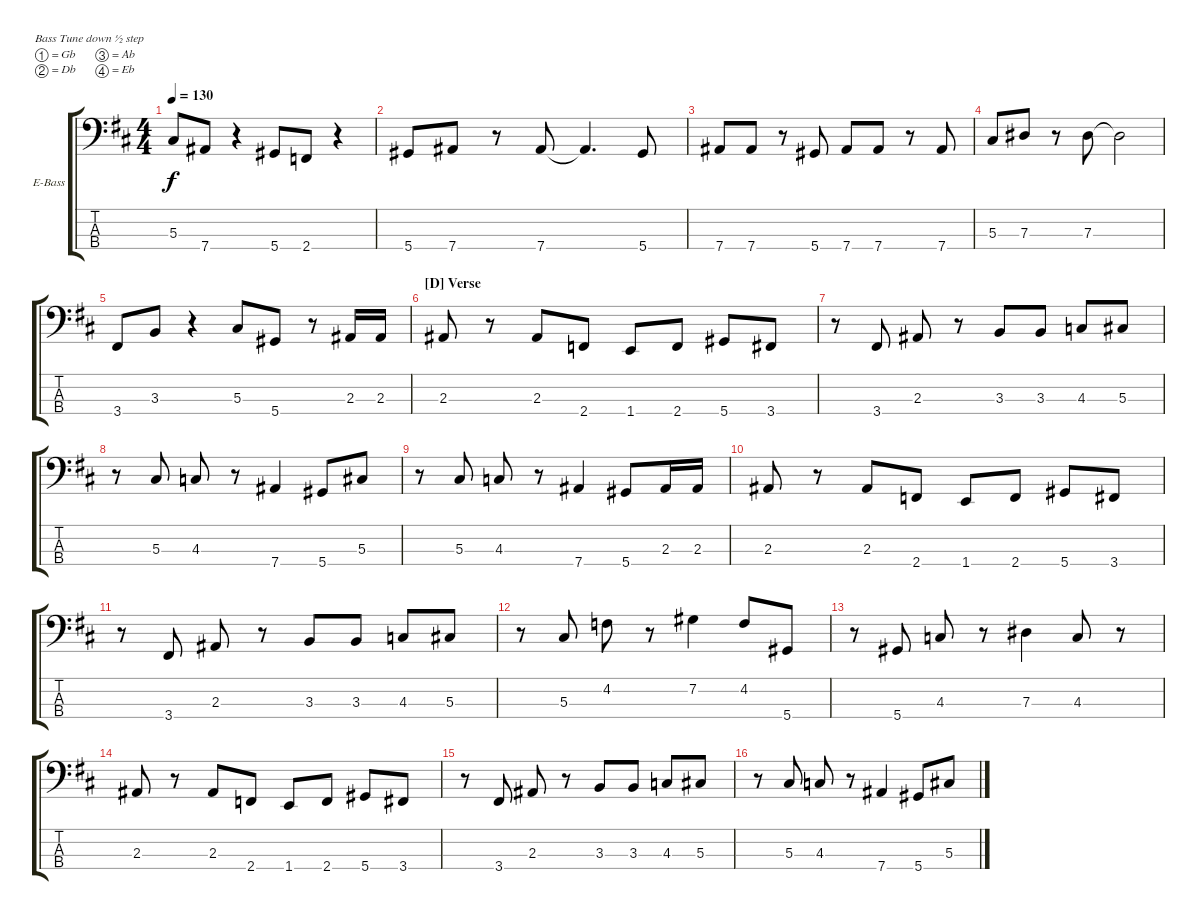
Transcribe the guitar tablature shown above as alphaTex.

\bracketExtendMode groupsimilarinstruments
\firstSystemTrackNameOrientation horizontal
\otherSystemsTrackNameOrientation horizontal
\track ("Bass" "E-Bass") {instrument electricbasspick}
\staff {score tabs}
\tuning (Gb2 Db2 Ab1 Eb1)
\ts (4 4)
\tempo 130
\clef f4
\scale
1.06305
\ks d
5.3.8{dy f} 7.4.8 r.4 5.4.8 2.4.8 r.4 |
\scale
0.936948 5.4.8 7.4.8 r.8 7.4.8 7.4{t}.4{d} 5.4.8 |
\scale
1.06305 7.4.8 7.4.8 r.8 5.4.8 7.4.8 7.4.8 r.8 7.4.8 |
\scale
0.936948 5.3.8 7.3.8 r.8 7.3.8 7.3{t}.2 |
\scale
1.06305 3.4.8 3.3.8 r.4 5.3.8 5.4.8 r.8 2.3.16 2.3.16 |
\section ("D" "Verse")
\scale
0.936948 2.3.8 r.8 2.3.8 2.4.8 1.4.8 2.4.8 5.4.8 3.4.8 |
\scale
1.06305 r.8 3.4.8 2.3.8 r.8 3.3.8 3.3.8 4.3.8 5.3.8 |
\scale
0.936948 r.8 5.3.8 4.3.8 r.8 7.4.4 5.4.8 5.3.8 |
\scale
1.06305 r.8 5.3.8 4.3.8 r.8 7.4.4 5.4.8 2.3.16 2.3.16 |
\scale
0.936948 2.3.8 r.8 2.3.8 2.4.8 1.4.8 2.4.8 5.4.8 3.4.8 |
\scale
1.06305 r.8 3.4.8 2.3.8 r.8 3.3.8 3.3.8 4.3.8 5.3.8 |
\scale
0.936948 r.8 5.3.8 4.2.8 r.8 7.2.4 4.2.8 5.4.8 |
\scale
1.06305 r.8 5.4.8 4.3.8 r.8 7.3.4 4.3.8 r.8 |
\scale
0.936948 2.3.8 r.8 2.3.8 2.4.8 1.4.8 2.4.8 5.4.8 3.4.8 |
\scale
1.06305 r.8 3.4.8 2.3.8 r.8 3.3.8 3.3.8 4.3.8 5.3.8 |
\scale
0.936948 r.8 5.3.8 4.3.8 r.8 7.4.4 5.4.8 5.3.8
